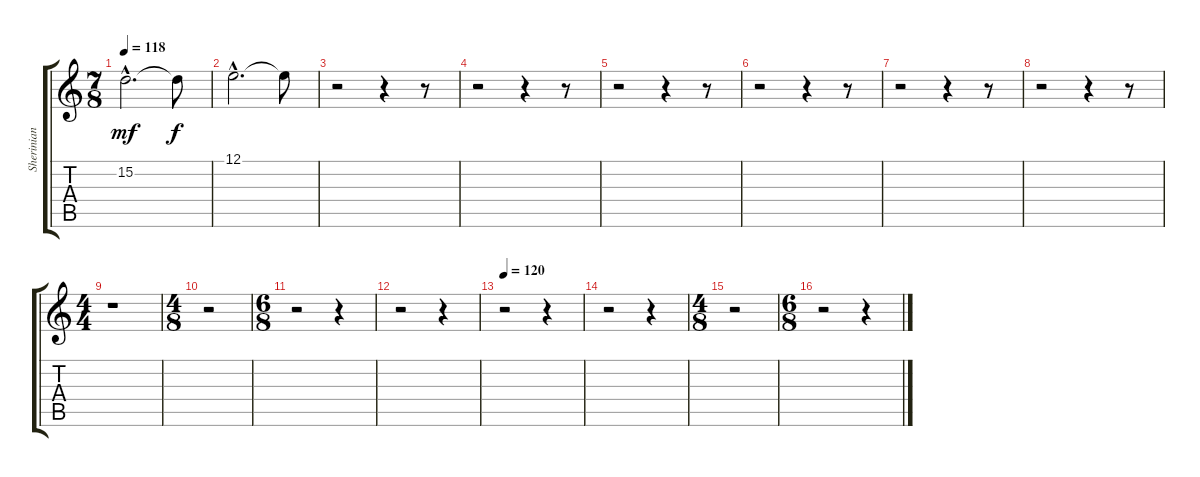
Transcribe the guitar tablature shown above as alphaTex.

\track ("Sherinian Organ" "Sherinian ") {instrument churchorgan}
\staff {score tabs}
\tuning (E4 B3 G3 D3 A2 E2) {hide}
\ts (7 8)
\tempo 118
\clef g2
\ks c
15.2{hac}.2{d dy mf} 15.2{t}.8{dy f} |
12.1{hac}.2{d} 12.1{t}.8 |
r.2 r.4 r.8 |
r.2 r.4 r.8 |
r.2 r.4 r.8 |
r.2 r.4 r.8 |
r.2 r.4 r.8 |
r.2 r.4 r.8 |
\ts (4 4)
r.1 |
\ts (4 8)
r.2 |
\ts (6 8)
r.2 r.4 |
r.2 r.4 |
\tempo 120
r.2 r.4 |
r.2 r.4 |
\ts (4 8)
r.2 |
\ts (6 8)
r.2 r.4
